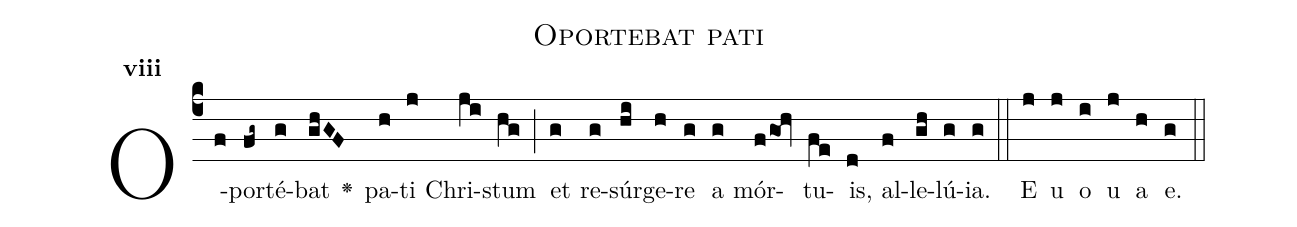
name:Oportebat pati;
office-part:Antiphona;
mode:8;
%%
initial-style: 1;
name: Oportebat pati
book: Antiphonae & Responsoria/Tomus II, p. 219;
occasion: Hebdomada VI Paschae Dominica;
office-part: Vesperae I Ant 3;
user-notes: ;
commentary: ;
annotation: 8g;
centering-scheme: english;
fontsize: 12;
font: OFLSortsMillGoudy;
height: 11;
width: 4.5;
%%
(c4)O(f)por(fg~)té(g)bat(ghGF) <v>\greheightstar</v>() pa(h)ti(j) Chri(ji)stum(hg) (;) et(g) re(g)súr(hi)ge(h)re(g) a(g) mór(fgoh)tu(fe)is,(d) al(f)le(gh)lú(g)ia.(g) (::)
E(j) u(j) o(i) u(j) a(h) e.(g) (::)
